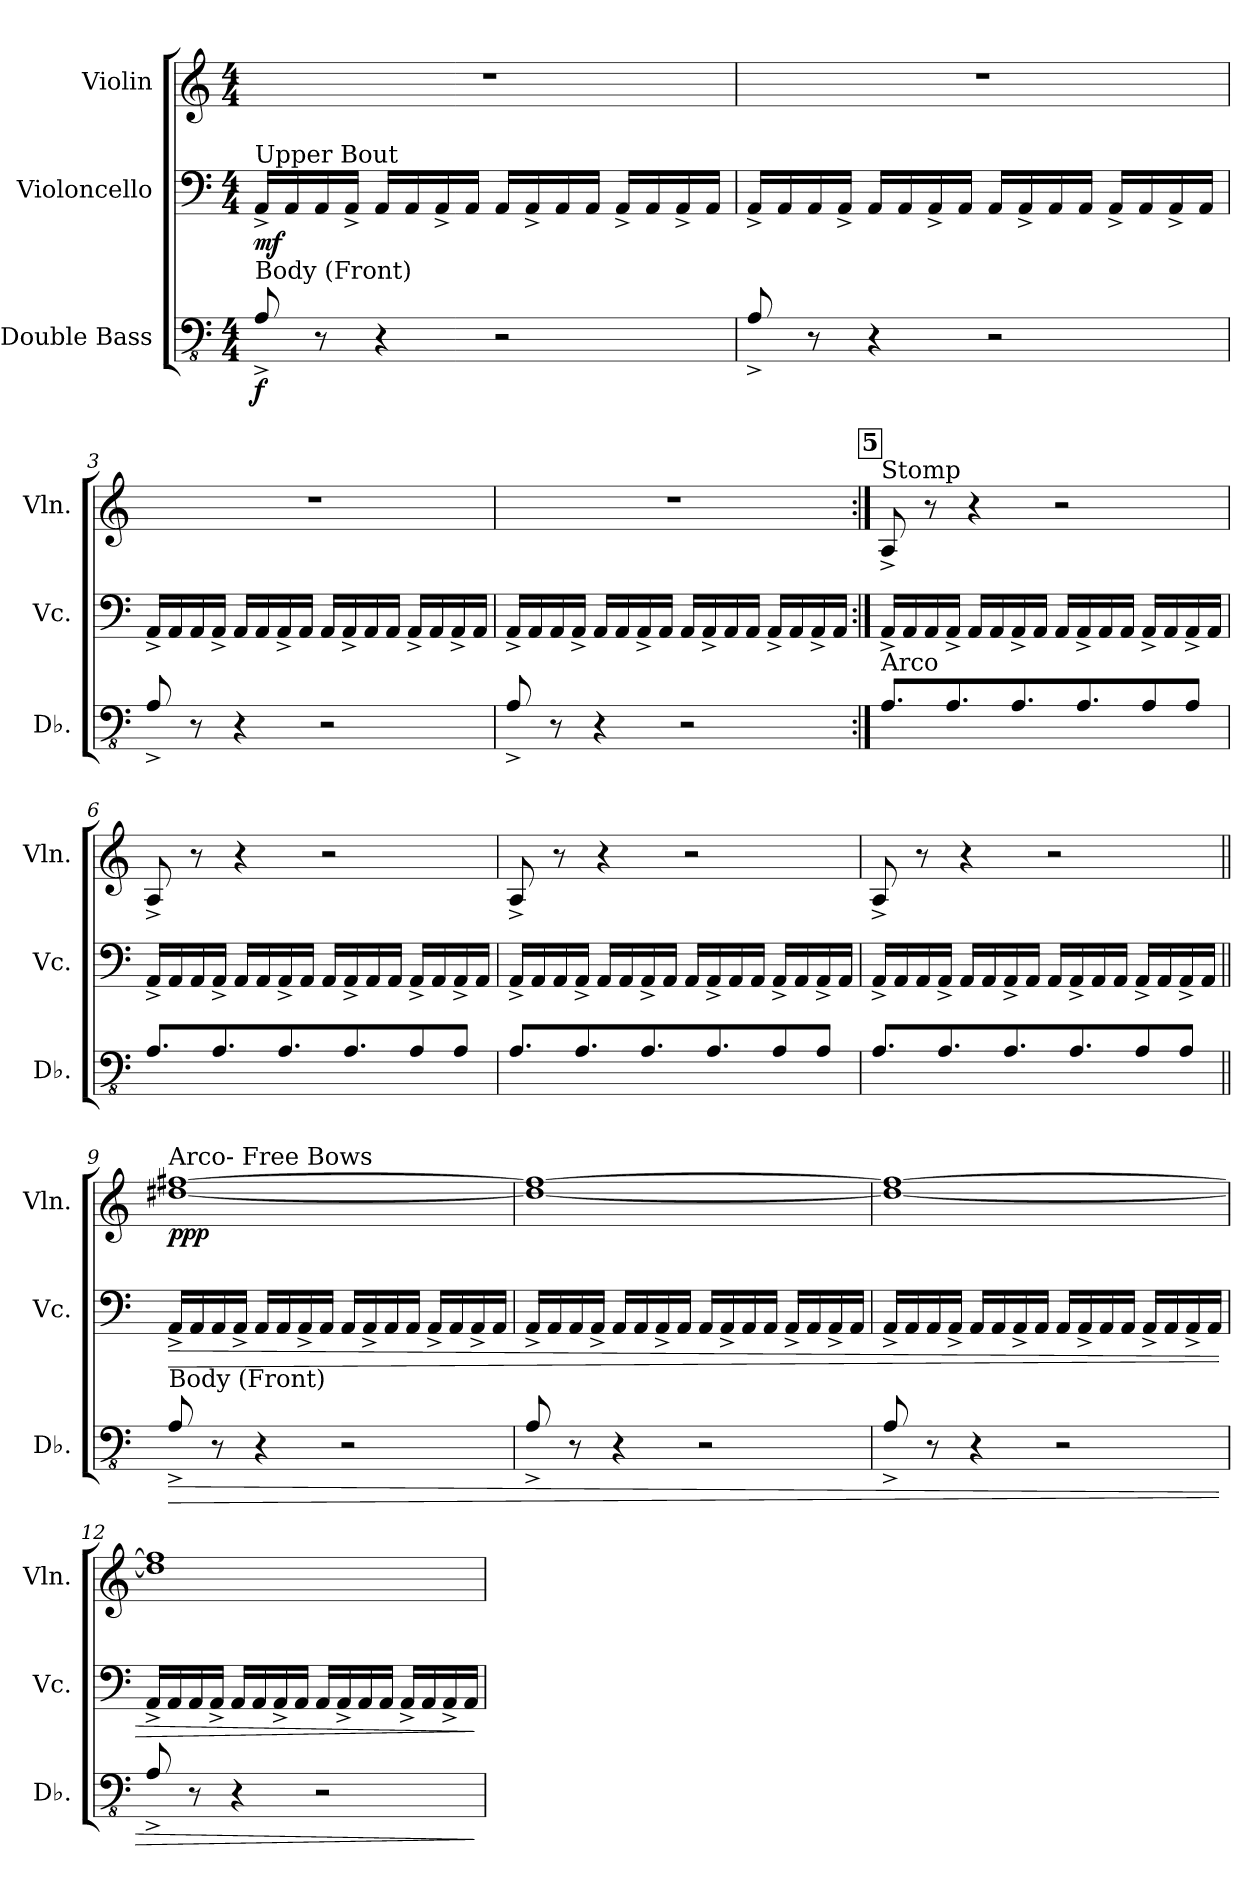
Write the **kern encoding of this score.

**kern	**dynam	**kern	**dynam	**kern	**dynam
*part3	*part3	*part2	*part2	*part1	*part1
*staff3	*staff3	*staff2	*staff2	*staff1	*staff1
*I"Double Bass	*	*I"Violoncello	*	*I"Violin	*
*I'Db.	*	*I'Vc.	*	*I'Vln.	*
*clefFv4	*	*clefF4	*	*clefG2	*
*ITrd7c12	*	*	*	*	*
*k[]	*	*k[]	*	*k[]	*
*M4/4	*	*M4/4	*	*M4/4	*
*MM140	*	*MM140	*	*MM140	*
=1	=1	=1	=1	=1	=1
!	!	!LO:TX:a:t=Upper Bout	!	!	!
!LO:TX:a:t=Body (Front)	!	!	!	!	!
!	!LO:DY:b	!	!LO:DY:b	!	!
8AAA^/	f	16AA^/LL	mf	1r	.
.	.	16AA/	.	.	.
8r	.	16AA/	.	.	.
.	.	16AA^/JJ	.	.	.
4r	.	16AA/LL	.	.	.
.	.	16AA/	.	.	.
.	.	16AA^/	.	.	.
.	.	16AA/JJ	.	.	.
2r	.	16AA/LL	.	.	.
.	.	16AA^/	.	.	.
.	.	16AA/	.	.	.
.	.	16AA/JJ	.	.	.
.	.	16AA^/LL	.	.	.
.	.	16AA/	.	.	.
.	.	16AA^/	.	.	.
.	.	16AA/JJ	.	.	.
=2	=2	=2	=2	=2	=2
8AAA^/	.	16AA^/LL	.	1r	.
.	.	16AA/	.	.	.
8r	.	16AA/	.	.	.
.	.	16AA^/JJ	.	.	.
4r	.	16AA/LL	.	.	.
.	.	16AA/	.	.	.
.	.	16AA^/	.	.	.
.	.	16AA/JJ	.	.	.
2r	.	16AA/LL	.	.	.
.	.	16AA^/	.	.	.
.	.	16AA/	.	.	.
.	.	16AA/JJ	.	.	.
.	.	16AA^/LL	.	.	.
.	.	16AA/	.	.	.
.	.	16AA^/	.	.	.
.	.	16AA/JJ	.	.	.
!!LO:LB:g=z
=3	=3	=3	=3	=3	=3
8AAA^/	.	16AA^/LL	.	1r	.
.	.	16AA/	.	.	.
8r	.	16AA/	.	.	.
.	.	16AA^/JJ	.	.	.
4r	.	16AA/LL	.	.	.
.	.	16AA/	.	.	.
.	.	16AA^/	.	.	.
.	.	16AA/JJ	.	.	.
2r	.	16AA/LL	.	.	.
.	.	16AA^/	.	.	.
.	.	16AA/	.	.	.
.	.	16AA/JJ	.	.	.
.	.	16AA^/LL	.	.	.
.	.	16AA/	.	.	.
.	.	16AA^/	.	.	.
.	.	16AA/JJ	.	.	.
=4	=4	=4	=4	=4	=4
8AAA^/	.	16AA^/LL	.	1r	.
.	.	16AA/	.	.	.
8r	.	16AA/	.	.	.
.	.	16AA^/JJ	.	.	.
4r	.	16AA/LL	.	.	.
.	.	16AA/	.	.	.
.	.	16AA^/	.	.	.
.	.	16AA/JJ	.	.	.
2r	.	16AA/LL	.	.	.
.	.	16AA^/	.	.	.
.	.	16AA/	.	.	.
.	.	16AA/JJ	.	.	.
.	.	16AA^/LL	.	.	.
.	.	16AA/	.	.	.
.	.	16AA^/	.	.	.
.	.	16AA/JJ	.	.	.
!!LO:LB:g=z
!!LO:REH:place=s1:a:B:fs=14:t=5
=5:|!	=5:|!	=5:|!	=5:|!	=5:|!	=5:|!
!	!	!	!	!LO:TX:a:t=Stomp	!
!LO:TX:a:t=Arco	!	!	!	!	!
8.AAA/L	.	16AA^/LL	.	8A^/	.
.	.	16AA/	.	.	.
.	.	16AA/	.	8r	.
8.AAA/	.	16AA^/JJ	.	.	.
.	.	16AA/LL	.	4r	.
.	.	16AA/	.	.	.
8.AAA/	.	16AA^/	.	.	.
.	.	16AA/JJ	.	.	.
.	.	16AA/LL	.	2r	.
8.AAA/	.	16AA^/	.	.	.
.	.	16AA/	.	.	.
.	.	16AA/JJ	.	.	.
8AAA/	.	16AA^/LL	.	.	.
.	.	16AA/	.	.	.
8AAA/J	.	16AA^/	.	.	.
.	.	16AA/JJ	.	.	.
=6	=6	=6	=6	=6	=6
8.AAA/L	.	16AA^/LL	.	8A^/	.
.	.	16AA/	.	.	.
.	.	16AA/	.	8r	.
8.AAA/	.	16AA^/JJ	.	.	.
.	.	16AA/LL	.	4r	.
.	.	16AA/	.	.	.
8.AAA/	.	16AA^/	.	.	.
.	.	16AA/JJ	.	.	.
.	.	16AA/LL	.	2r	.
8.AAA/	.	16AA^/	.	.	.
.	.	16AA/	.	.	.
.	.	16AA/JJ	.	.	.
8AAA/	.	16AA^/LL	.	.	.
.	.	16AA/	.	.	.
8AAA/J	.	16AA^/	.	.	.
.	.	16AA/JJ	.	.	.
=7	=7	=7	=7	=7	=7
8.AAA/L	.	16AA^/LL	.	8A^/	.
.	.	16AA/	.	.	.
.	.	16AA/	.	8r	.
8.AAA/	.	16AA^/JJ	.	.	.
.	.	16AA/LL	.	4r	.
.	.	16AA/	.	.	.
8.AAA/	.	16AA^/	.	.	.
.	.	16AA/JJ	.	.	.
.	.	16AA/LL	.	2r	.
8.AAA/	.	16AA^/	.	.	.
.	.	16AA/	.	.	.
.	.	16AA/JJ	.	.	.
8AAA/	.	16AA^/LL	.	.	.
.	.	16AA/	.	.	.
8AAA/J	.	16AA^/	.	.	.
.	.	16AA/JJ	.	.	.
!!LO:PB:g=z
=8	=8	=8	=8	=8	=8
8.AAA/L	.	16AA^/LL	.	8A^/	.
.	.	16AA/	.	.	.
.	.	16AA/	.	8r	.
8.AAA/	.	16AA^/JJ	.	.	.
.	.	16AA/LL	.	4r	.
.	.	16AA/	.	.	.
8.AAA/	.	16AA^/	.	.	.
.	.	16AA/JJ	.	.	.
.	.	16AA/LL	.	2r	.
8.AAA/	.	16AA^/	.	.	.
.	.	16AA/	.	.	.
.	.	16AA/JJ	.	.	.
8AAA/	.	16AA^/LL	.	.	.
.	.	16AA/	.	.	.
8AAA/J	.	16AA^/	.	.	.
.	.	16AA/JJ	.	.	.
=9||	=9||	=9||	=9||	=9||	=9||
!	!	!	!	!LO:TX:a:t=Arco- Free Bows	!
!LO:TX:a:t=Body (Front)	!	!	!	!	!
!	!LO:HP:b	!	!LO:HP:b	!	!LO:DY:b
8AAA^/	>	16AA^/LL	>	[1dd#X [1ff#X	ppp
.	.	16AA/	.	.	.
8r	.	16AA/	.	.	.
.	.	16AA^/JJ	.	.	.
4r	.	16AA/LL	.	.	.
.	.	16AA/	.	.	.
.	.	16AA^/	.	.	.
.	.	16AA/JJ	.	.	.
2r	.	16AA/LL	.	.	.
.	.	16AA^/	.	.	.
.	.	16AA/	.	.	.
.	.	16AA/JJ	.	.	.
.	.	16AA^/LL	.	.	.
.	.	16AA/	.	.	.
.	.	16AA^/	.	.	.
.	.	16AA/JJ	.	.	.
!!LO:LB:g=z
=10	=10	=10	=10	=10	=10
8AAA^/	.	16AA^/LL	.	1dd#_ 1ff#_	.
.	.	16AA/	.	.	.
8r	.	16AA/	.	.	.
.	.	16AA^/JJ	.	.	.
4r	.	16AA/LL	.	.	.
.	.	16AA/	.	.	.
.	.	16AA^/	.	.	.
.	.	16AA/JJ	.	.	.
2r	.	16AA/LL	.	.	.
.	.	16AA^/	.	.	.
.	.	16AA/	.	.	.
.	.	16AA/JJ	.	.	.
.	.	16AA^/LL	.	.	.
.	.	16AA/	.	.	.
.	.	16AA^/	.	.	.
.	.	16AA/JJ	.	.	.
=11	=11	=11	=11	=11	=11
8AAA^/	.	16AA^/LL	.	1dd#_ 1ff#_	.
.	.	16AA/	.	.	.
8r	.	16AA/	.	.	.
.	.	16AA^/JJ	.	.	.
4r	.	16AA/LL	.	.	.
.	.	16AA/	.	.	.
.	.	16AA^/	.	.	.
.	.	16AA/JJ	.	.	.
2r	.	16AA/LL	.	.	.
.	.	16AA^/	.	.	.
.	.	16AA/	.	.	.
.	.	16AA/JJ	.	.	.
.	.	16AA^/LL	.	.	.
.	.	16AA/	.	.	.
.	.	16AA^/	.	.	.
.	.	16AA/JJ	.	.	.
=12	=12	=12	=12	=12	=12
8AAA^/	.	16AA^/LL	.	1dd#] 1ff#]	.
.	.	16AA/	.	.	.
8r	.	16AA/	.	.	.
.	.	16AA^/JJ	.	.	.
4r	.	16AA/LL	.	.	.
.	.	16AA/	.	.	.
.	.	16AA^/	.	.	.
.	.	16AA/JJ	.	.	.
2r	.	16AA/LL	.	.	.
.	.	16AA^/	.	.	.
.	.	16AA/	.	.	.
.	.	16AA/JJ	.	.	.
.	.	16AA^/LL	.	.	.
.	.	16AA/	.	.	.
.	.	16AA^/	.	.	.
.	.	16AA/JJ	.	.	.
.	]	.	]	.	.
=	=	=	=	=	=
*-	*-	*-	*-	*-	*-
